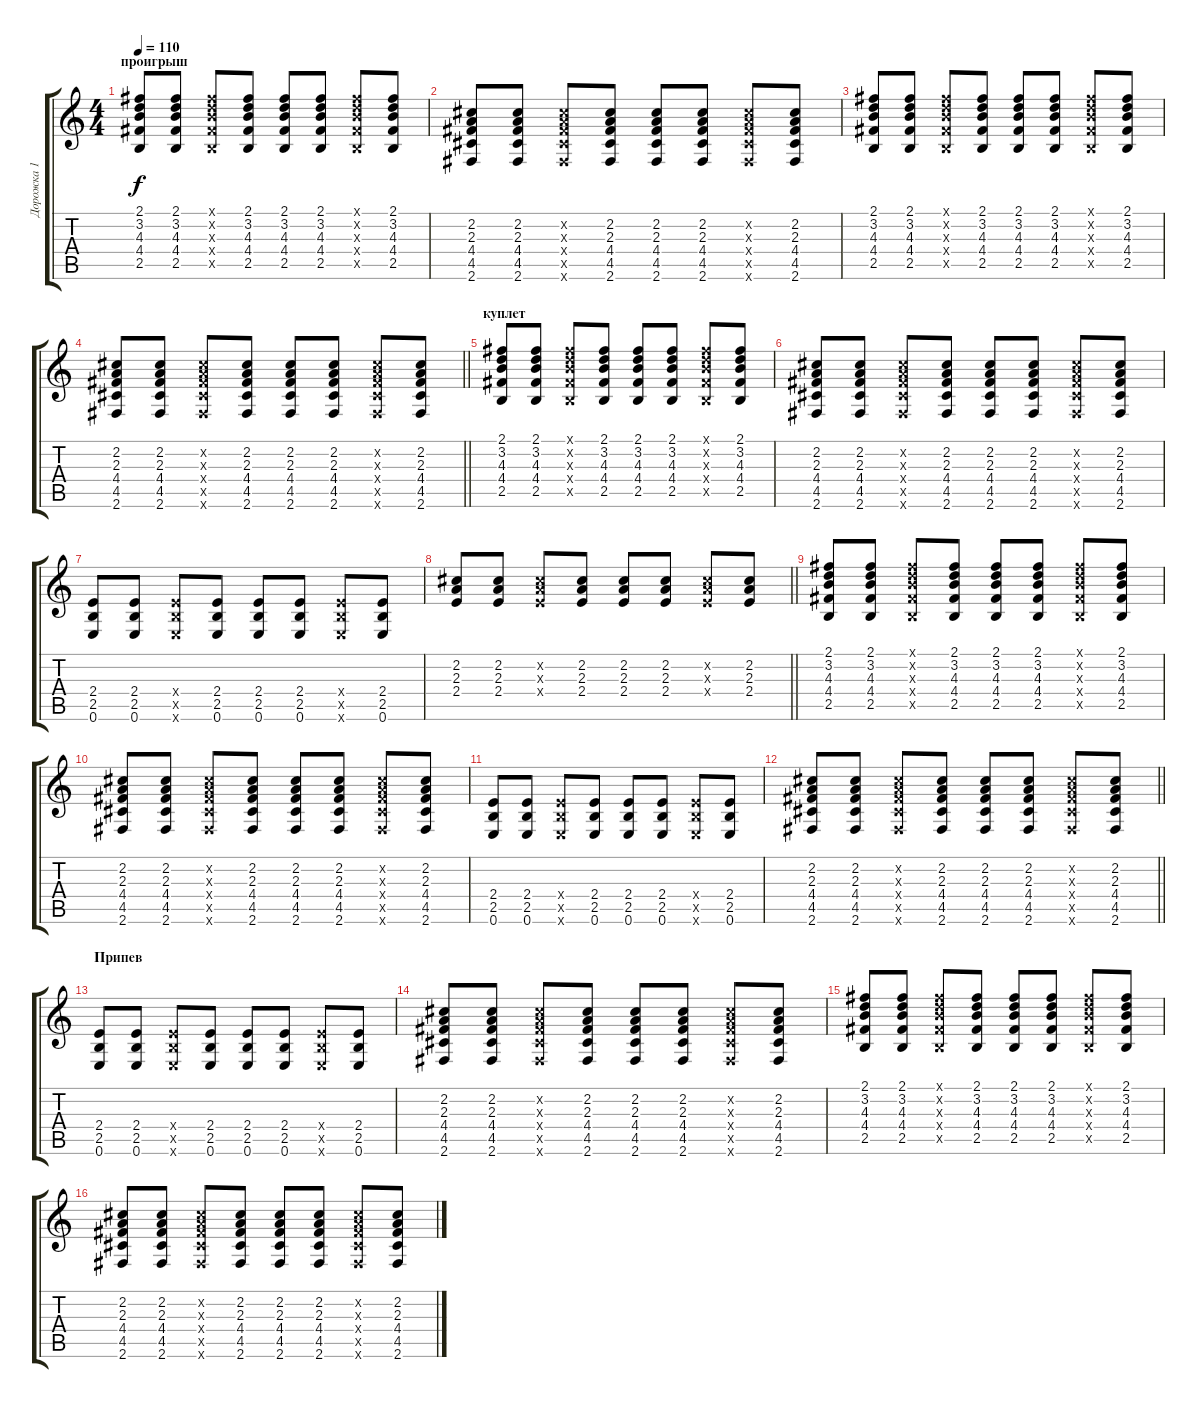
\track ("Дорожка 1" "Дорожка 1") {instrument acousticguitarsteel}
\staff {score tabs}
\tuning (E4 B3 G3 D3 A2 E2) {hide}
\ts (4 4)
\section ("" "проигрыш")
\tempo 110
\clef g2
\ks c
(2.1 3.2 4.3 4.4 2.5).8{dy f} (2.1 3.2 4.3 4.4 2.5).8 (2.1{x} 3.2{x} 4.3{x} 4.4{x} 2.5{x}).8 (2.1 3.2 4.3 4.4 2.5).8 (2.1 3.2 4.3 4.4 2.5).8 (2.1 3.2 4.3 4.4 2.5).8 (2.1{x} 3.2{x} 4.3{x} 4.4{x} 2.5{x}).8 (2.1 3.2 4.3 4.4 2.5).8 |
(2.2 2.3 4.4 4.5 2.6).8 (2.2 2.3 4.4 4.5 2.6).8 (2.2{x} 2.3{x} 4.4{x} 4.5{x} 2.6{x}).8 (2.2 2.3 4.4 4.5 2.6).8 (2.2 2.3 4.4 4.5 2.6).8 (2.2 2.3 4.4 4.5 2.6).8 (2.2{x} 2.3{x} 4.4{x} 4.5{x} 2.6{x}).8 (2.2 2.3 4.4 4.5 2.6).8 |
(2.1 3.2 4.3 4.4 2.5).8 (2.1 3.2 4.3 4.4 2.5).8 (2.1{x} 3.2{x} 4.3{x} 4.4{x} 2.5{x}).8 (2.1 3.2 4.3 4.4 2.5).8 (2.1 3.2 4.3 4.4 2.5).8 (2.1 3.2 4.3 4.4 2.5).8 (2.1{x} 3.2{x} 4.3{x} 4.4{x} 2.5{x}).8 (2.1 3.2 4.3 4.4 2.5).8 |
\barLineRight lightlight
(2.2 2.3 4.4 4.5 2.6).8 (2.2 2.3 4.4 4.5 2.6).8 (2.2{x} 2.3{x} 4.4{x} 4.5{x} 2.6{x}).8 (2.2 2.3 4.4 4.5 2.6).8 (2.2 2.3 4.4 4.5 2.6).8 (2.2 2.3 4.4 4.5 2.6).8 (2.2{x} 2.3{x} 4.4{x} 4.5{x} 2.6{x}).8 (2.2 2.3 4.4 4.5 2.6).8 |
\section ("" "куплет")
(2.1 3.2 4.3 4.4 2.5).8 (2.1 3.2 4.3 4.4 2.5).8 (2.1{x} 3.2{x} 4.3{x} 4.4{x} 2.5{x}).8 (2.1 3.2 4.3 4.4 2.5).8 (2.1 3.2 4.3 4.4 2.5).8 (2.1 3.2 4.3 4.4 2.5).8 (2.1{x} 3.2{x} 4.3{x} 4.4{x} 2.5{x}).8 (2.1 3.2 4.3 4.4 2.5).8 |
(2.2 2.3 4.4 4.5 2.6).8 (2.2 2.3 4.4 4.5 2.6).8 (2.2{x} 2.3{x} 4.4{x} 4.5{x} 2.6{x}).8 (2.2 2.3 4.4 4.5 2.6).8 (2.2 2.3 4.4 4.5 2.6).8 (2.2 2.3 4.4 4.5 2.6).8 (2.2{x} 2.3{x} 4.4{x} 4.5{x} 2.6{x}).8 (2.2 2.3 4.4 4.5 2.6).8 |
(2.4 2.5 0.6).8 (2.4 2.5 0.6).8 (2.4{x} 2.5{x} 0.6{x}).8 (2.4 2.5 0.6).8 (2.4 2.5 0.6).8 (2.4 2.5 0.6).8 (2.4{x} 2.5{x} 0.6{x}).8 (2.4 2.5 0.6).8 |
\barLineRight lightlight
(2.2 2.3 2.4).8 (2.2 2.3 2.4).8 (2.2{x} 2.3{x} 2.4{x}).8 (2.2 2.3 2.4).8 (2.2 2.3 2.4).8 (2.2 2.3 2.4).8 (2.2{x} 2.3{x} 2.4{x}).8 (2.2 2.3 2.4).8 |
(2.1 3.2 4.3 4.4 2.5).8 (2.1 3.2 4.3 4.4 2.5).8 (2.1{x} 3.2{x} 4.3{x} 4.4{x} 2.5{x}).8 (2.1 3.2 4.3 4.4 2.5).8 (2.1 3.2 4.3 4.4 2.5).8 (2.1 3.2 4.3 4.4 2.5).8 (2.1{x} 3.2{x} 4.3{x} 4.4{x} 2.5{x}).8 (2.1 3.2 4.3 4.4 2.5).8 |
(2.2 2.3 4.4 4.5 2.6).8 (2.2 2.3 4.4 4.5 2.6).8 (2.2{x} 2.3{x} 4.4{x} 4.5{x} 2.6{x}).8 (2.2 2.3 4.4 4.5 2.6).8 (2.2 2.3 4.4 4.5 2.6).8 (2.2 2.3 4.4 4.5 2.6).8 (2.2{x} 2.3{x} 4.4{x} 4.5{x} 2.6{x}).8 (2.2 2.3 4.4 4.5 2.6).8 |
(2.4 2.5 0.6).8 (2.4 2.5 0.6).8 (2.4{x} 2.5{x} 0.6{x}).8 (2.4 2.5 0.6).8 (2.4 2.5 0.6).8 (2.4 2.5 0.6).8 (2.4{x} 2.5{x} 0.6{x}).8 (2.4 2.5 0.6).8 |
\barLineRight lightlight
(2.2 2.3 4.4 4.5 2.6).8 (2.2 2.3 4.4 4.5 2.6).8 (2.2{x} 2.3{x} 4.4{x} 4.5{x} 2.6{x}).8 (2.2 2.3 4.4 4.5 2.6).8 (2.2 2.3 4.4 4.5 2.6).8 (2.2 2.3 4.4 4.5 2.6).8 (2.2{x} 2.3{x} 4.4{x} 4.5{x} 2.6{x}).8 (2.2 2.3 4.4 4.5 2.6).8 |
\section ("" "Припев")
(2.4 2.5 0.6).8 (2.4 2.5 0.6).8 (2.4{x} 2.5{x} 0.6{x}).8 (2.4 2.5 0.6).8 (2.4 2.5 0.6).8 (2.4 2.5 0.6).8 (2.4{x} 2.5{x} 0.6{x}).8 (2.4 2.5 0.6).8 |
(2.2 2.3 4.4 4.5 2.6).8 (2.2 2.3 4.4 4.5 2.6).8 (2.2{x} 2.3{x} 4.4{x} 4.5{x} 2.6{x}).8 (2.2 2.3 4.4 4.5 2.6).8 (2.2 2.3 4.4 4.5 2.6).8 (2.2 2.3 4.4 4.5 2.6).8 (2.2{x} 2.3{x} 4.4{x} 4.5{x} 2.6{x}).8 (2.2 2.3 4.4 4.5 2.6).8 |
(2.1 3.2 4.3 4.4 2.5).8 (2.1 3.2 4.3 4.4 2.5).8 (2.1{x} 3.2{x} 4.3{x} 4.4{x} 2.5{x}).8 (2.1 3.2 4.3 4.4 2.5).8 (2.1 3.2 4.3 4.4 2.5).8 (2.1 3.2 4.3 4.4 2.5).8 (2.1{x} 3.2{x} 4.3{x} 4.4{x} 2.5{x}).8 (2.1 3.2 4.3 4.4 2.5).8 |
(2.2 2.3 4.4 4.5 2.6).8 (2.2 2.3 4.4 4.5 2.6).8 (2.2{x} 2.3{x} 4.4{x} 4.5{x} 2.6{x}).8 (2.2 2.3 4.4 4.5 2.6).8 (2.2 2.3 4.4 4.5 2.6).8 (2.2 2.3 4.4 4.5 2.6).8 (2.2{x} 2.3{x} 4.4{x} 4.5{x} 2.6{x}).8 (2.2 2.3 4.4 4.5 2.6).8
